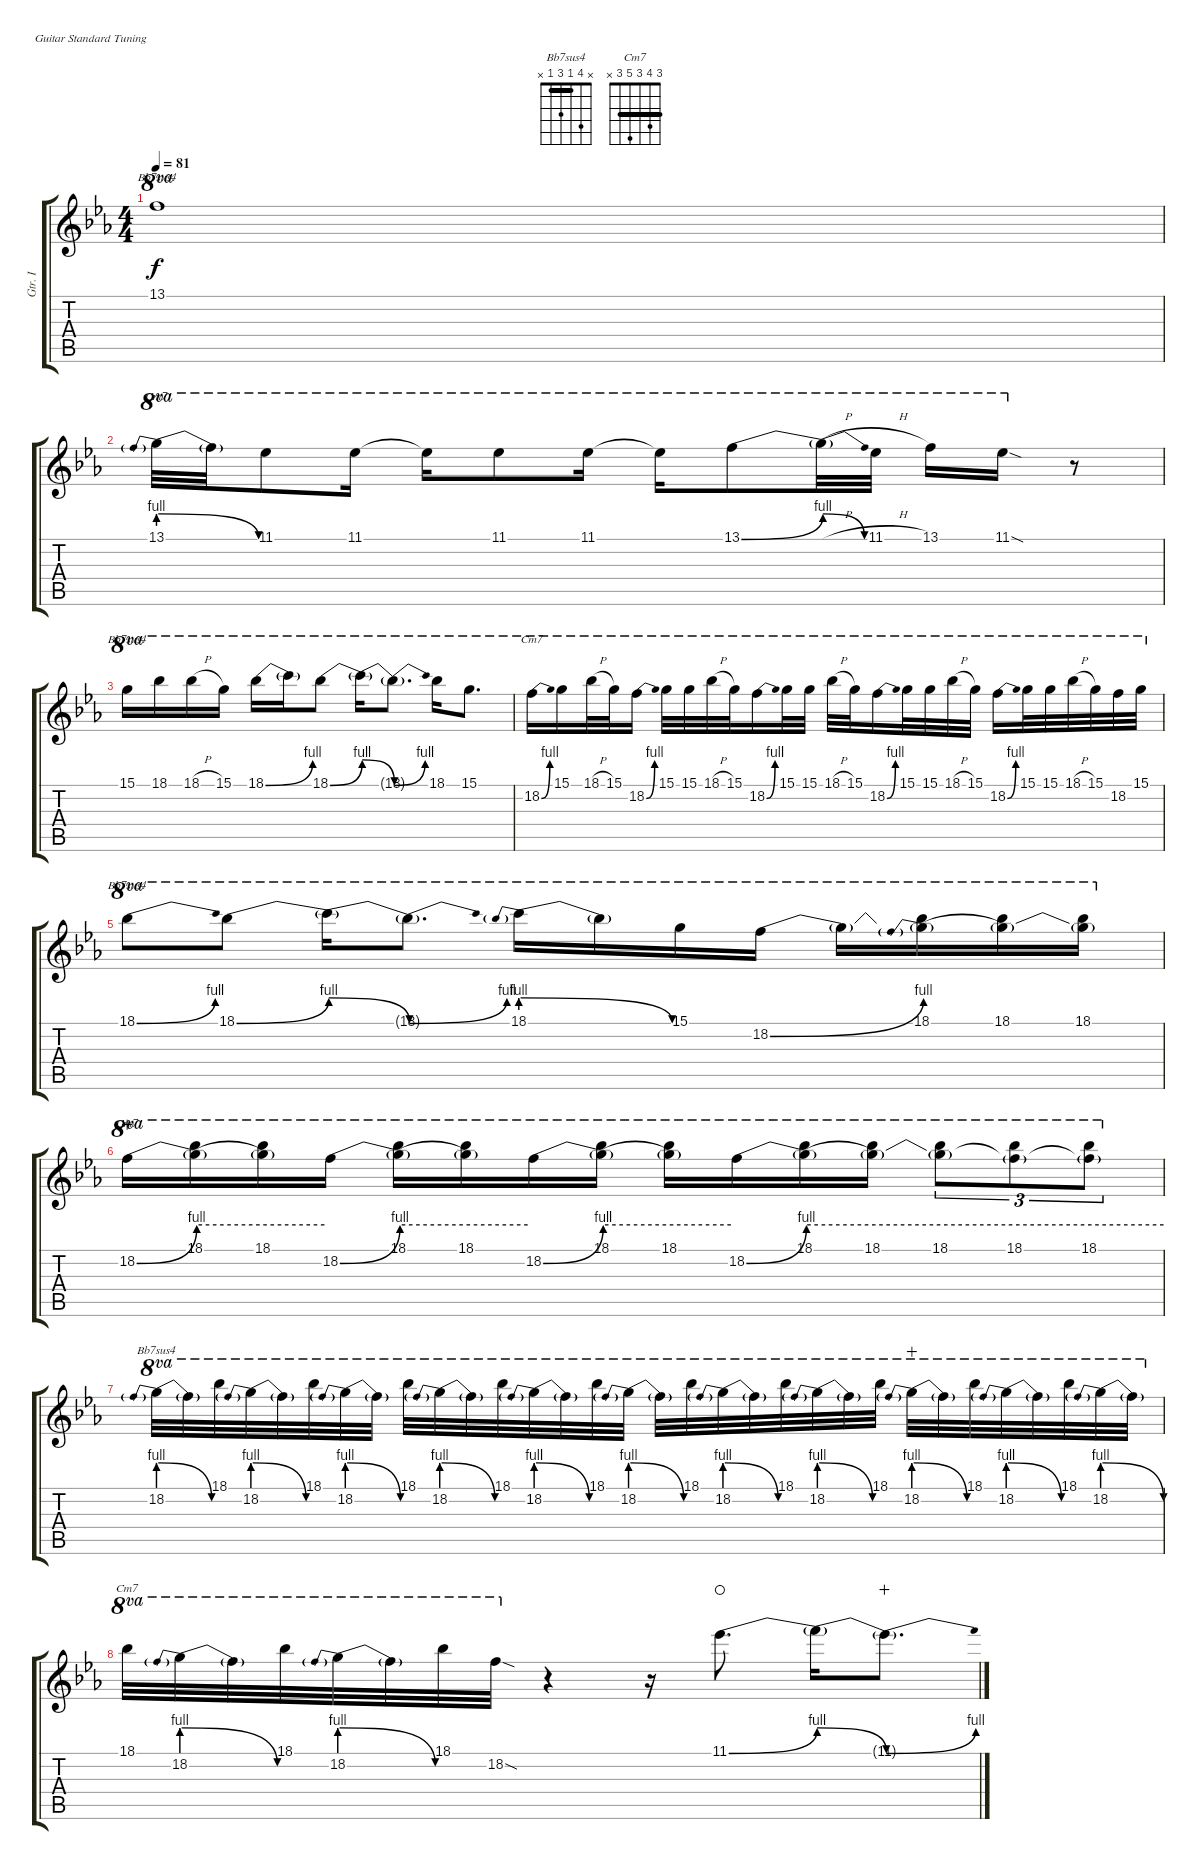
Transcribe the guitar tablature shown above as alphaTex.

\bracketExtendMode groupsimilarinstruments
\otherSystemsTrackNameOrientation horizontal
\defaultBarNumberDisplay FirstOfSystem
\track ("Guitar I" "Gtr. I") {mute multiBarRest instrument distortionguitar}
\staff {score tabs}
\tuning (E4 B3 G3 D3 A2 E2)
\chord ("Bb7sus4" x 4 1 3 1 x) {showfingering false barre 1}
\chord ("Cm7" 3 4 3 5 3 x) {showfingering false barre (3 3)}
\ts (4 4)
\tempo 81
\clef g2
\ks eb
13.1{t}.1{ch "Bb7sus4" ot 8va dy f beam Down} |
13.1{be (prebendrelease 0 4 15 0)}.32{ch "Cm7" ot 8va beam Down} 13.1{t acc forcenatural}.32{ot 8va beam Down} 11.1{acc b}.8{ot 8va beam Down} 11.1{acc b}.16{ot 8va beam Down} 11.1{t acc b}.16{ot 8va beam Down} 11.1{acc b}.8{ot 8va beam Down} 11.1{acc b}.16{ot 8va beam Down} 11.1{t acc b}.16{ot 8va beam Down} 13.1{be (bend 0 0 15 4) acc forcenatural}.8{ot 8va beam Down} 13.1{be (release 0 4 15 0) h t}.32{ot 8va beam Down} 11.1{h acc b}.32{ot 8va beam Down} 13.1{acc forcenatural}.16{ot 8va beam Down} 11.1{sod acc b}.16{ot 8va beam Down} r.8{beam Down} |
15.1{acc forcenatural}.16{ch "Bb7sus4" ot 8va beam Down} 18.1{acc b}.16{ot 8va beam Down} 18.1{h acc b}.16{ot 8va beam Down} 15.1{acc forcenatural}.16{ot 8va beam Down} 18.1{be (bend 0 0 15 4) acc b}.16{ot 8va beam Down} 18.1{t}.16{ot 8va beam Down} 18.1{be (bend 0 0 15 4) acc b}.8{ot 8va beam Down} 18.1{be (release 48.6 4 59.4 0) t}.16{ot 8va beam Down} 18.1{be (bend 0 0 15 4) t acc b}.8{d ot 8va beam Down} 18.1{acc b}.16{ot 8va beam Down} 15.1{acc forcenatural}.8{d ot 8va beam Down} |
18.2{be (bend 0 0 15 4) acc forcenatural}.16{ch "Cm7" ot 8va beam Down} 15.1{acc forcenatural}.16{ot 8va beam Down} 18.1{h acc b}.32{ot 8va beam Down} 15.1{acc forcenatural}.32{ot 8va beam Down} 18.2{be (bend 0 0 15 4) acc forcenatural}.16{ot 8va beam Down} 15.1{acc forcenatural}.32{ot 8va beam Down} 15.1{acc forcenatural}.32{ot 8va beam Down} 18.1{h acc b}.32{ot 8va beam Down} 15.1{acc forcenatural}.32{ot 8va beam Down} 18.2{be (bend 0 0 15 4) acc forcenatural}.16{ot 8va beam Down} 15.1{acc forcenatural}.32{ot 8va beam Down} 15.1{acc forcenatural}.32{ot 8va beam Down} 18.1{h acc b}.32{ot 8va beam Down} 15.1{acc forcenatural}.32{ot 8va beam Down} 18.2{be (bend 0 0 15 4) acc forcenatural}.16{ot 8va beam Down} 15.1{acc forcenatural}.32{ot 8va beam Down} 15.1{acc forcenatural}.32{ot 8va beam Down} 18.1{h acc b}.32{ot 8va beam Down} 15.1{acc forcenatural}.32{ot 8va beam Down} 18.2{be (bend 0 0 15 4) acc forcenatural}.16{ot 8va beam Down} 15.1{acc forcenatural}.32{ot 8va beam Down} 15.1{acc forcenatural}.32{ot 8va beam Down} 18.1{h acc b}.32{ot 8va beam Down} 15.1{acc forcenatural}.32{ot 8va beam Down} 18.2{acc forcenatural}.32{ot 8va beam Down} 15.1{acc forcenatural}.32{ot 8va beam Down} |
18.1{be (bend 0 0 15 4) acc b}.8{ch "Bb7sus4" ot 8va beam Down} 18.1{be (bend 0 0 15 4) acc b}.8{ot 8va beam Down} 18.1{be (release 50.4 4 59.4 0) t}.16{ot 8va beam Down} 18.1{be (bend 0 0 15 4) t acc b}.8{d ot 8va beam Down} 18.1{be (prebendrelease 0 4 31.2 0)}.16{ot 8va beam Down} 18.1{t acc b}.16{ot 8va beam Down} 15.1{acc forcenatural}.16{ot 8va beam Down} 18.2{be (bend 0 0 15 4) acc forcenatural}.16{ot 8va beam Down} 18.2{t}.16{ot 8va beam Down} (18.1{acc b} 18.2{be (prebend 0 4 60 4) t}).16{ot 8va beam Down} (18.1{acc b} 18.2{t}).16{ot 8va beam Down} (18.1{acc b} 18.2{t}).16{ot 8va beam Down} |
18.2{be (bend 0 0 15 4) acc forcenatural}.16{ch "Cm7" ot 8va instrument distortionguitar wahc beam Down} (18.1{acc b} 18.2{be (hold 0 4 60 4) t}).16{ot 8va beam Down} (18.1{acc b} 18.2{t}).16{ot 8va beam Down} 18.2{be (bend 0 0 15 4) acc forcenatural}.16{ot 8va beam Down} (18.1{acc b} 18.2{be (hold 0 4 60 4) t}).16{ot 8va beam Down} (18.1{acc b} 18.2{t}).16{ot 8va beam Down} 18.2{be (bend 0 0 15 4) acc forcenatural}.16{ot 8va beam Down} (18.1{acc b} 18.2{be (hold 0 4 60 4) t}).16{ot 8va beam Down} (18.1{acc b} 18.2{t}).16{ot 8va beam Down} 18.2{be (bend 0 0 15 4) acc forcenatural}.16{ot 8va beam Down} (18.1{acc b} 18.2{be (hold 0 4 60 4) t}).16{ot 8va beam Down} (18.1{acc b} 18.2{t}).16{ot 8va beam Down} (18.1{acc b} 18.2{t}).8{tu (3 2) ot 8va beam Down} (18.1{acc b} 18.2{t acc forcenatural}).8{tu (3 2) ot 8va beam Down} (18.1{acc b} 18.2{t acc forcenatural}).8{tu (3 2) ot 8va beam Down} |
18.2{be (prebendrelease 0 4 31.2 0)}.32{ch "Bb7sus4" ot 8va beam Down} 18.2{t acc forcenatural}.32{ot 8va beam Down} 18.1{acc b}.32{ot 8va beam Down} 18.2{be (prebendrelease 0 4 31.2 0)}.32{ot 8va beam Down} 18.2{t acc forcenatural}.32{ot 8va beam Down} 18.1{acc b}.32{ot 8va beam Down} 18.2{be (prebendrelease 0 4 31.2 0)}.32{ot 8va beam Down} 18.2{t acc forcenatural}.32{ot 8va beam Down} 18.1{acc b}.32{ot 8va beam Down} 18.2{be (prebendrelease 0 4 31.2 0)}.32{ot 8va beam Down} 18.2{t acc forcenatural}.32{ot 8va beam Down} 18.1{acc b}.32{ot 8va beam Down} 18.2{be (prebendrelease 0 4 31.2 0)}.32{ot 8va beam Down} 18.2{t acc forcenatural}.32{ot 8va beam Down} 18.1{acc b}.32{ot 8va beam Down} 18.2{be (prebendrelease 0 4 31.2 0)}.32{ot 8va beam Down} 18.2{t acc forcenatural}.32{ot 8va beam Down} 18.1{acc b}.32{ot 8va beam Down} 18.2{be (prebendrelease 0 4 31.2 0)}.32{ot 8va beam Down} 18.2{t acc forcenatural}.32{ot 8va beam Down} 18.1{acc b}.32{ot 8va beam Down} 18.2{be (prebendrelease 0 4 31.2 0)}.32{ot 8va beam Down} 18.2{t acc forcenatural}.32{ot 8va beam Down} 18.1{acc b}.32{ot 8va beam Down} 18.2{be (prebendrelease 0 4 31.2 0)}.32{ot 8va wahc beam Down} 18.2{t acc forcenatural}.32{ot 8va beam Down} 18.1{acc b}.32{ot 8va beam Down} 18.2{be (prebendrelease 0 4 31.2 0)}.32{ot 8va beam Down} 18.2{t acc forcenatural}.32{ot 8va beam Down} 18.1{acc b}.32{ot 8va beam Down} 18.2{be (prebendrelease 0 4 31.2 0)}.32{ot 8va beam Down} 18.2{t acc forcenatural}.32{ot 8va beam Down} |
18.1{acc b}.32{ch "Cm7" ot 8va beam Down} 18.2{be (prebendrelease 0 4 31.2 0)}.32{ot 8va beam Down} 18.2{t acc forcenatural}.32{ot 8va beam Down} 18.1{acc b}.32{ot 8va beam Down} 18.2{be (prebendrelease 0 4 31.2 0)}.32{ot 8va beam Down} 18.2{t acc forcenatural}.32{ot 8va beam Down} 18.1{acc b}.32{ot 8va beam Down} 18.2{sod acc forcenatural}.32{ot 8va beam Down} r.4{beam Down} r.16{beam Down} 11.1{be (bend 0 0 15 4) acc b}.8{d waho beam Down} 11.1{be (release 48.6 4 59.4 0) t}.16{beam Down} 11.1{be (bend 0 0 15 4) t acc b}.8{d wahc beam Down}
